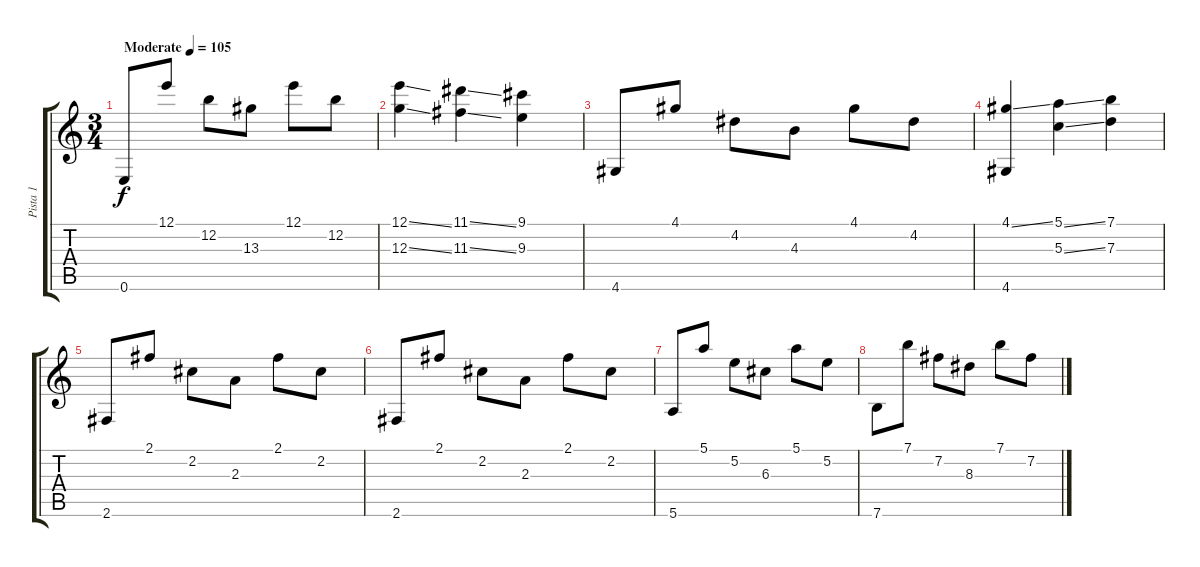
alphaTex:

\track ("Pista 1" "Pista 1") {instrument acousticguitarnylon}
\staff {score tabs}
\tuning (E4 B3 G3 D3 A2 E2) {hide}
\ts (3 4)
\tempo (105 "Moderate")
\clef g2
\ks c
0.6.8{dy f instrument acousticguitarnylon} 12.1.8 12.2.8 13.3.8 12.1.8 12.2.8 |
(12.1{ss} 12.3{ss}).4 (11.1{ss} 11.3{ss}).4 (9.1 9.3).4 |
4.6.8 4.1.8 4.2.8 4.3.8 4.1.8 4.2.8 |
(4.1{ss} 4.6).4 (5.1{ss} 5.3{ss}).4 (7.1 7.3).4 |
2.6.8 2.1.8 2.2.8 2.3.8 2.1.8 2.2.8 |
2.6.8 2.1.8 2.2.8 2.3.8 2.1.8 2.2.8 |
5.6.8 5.1.8 5.2.8 6.3.8 5.1.8 5.2.8 |
7.6.8 7.1.8 7.2.8 8.3.8 7.1.8 7.2.8
